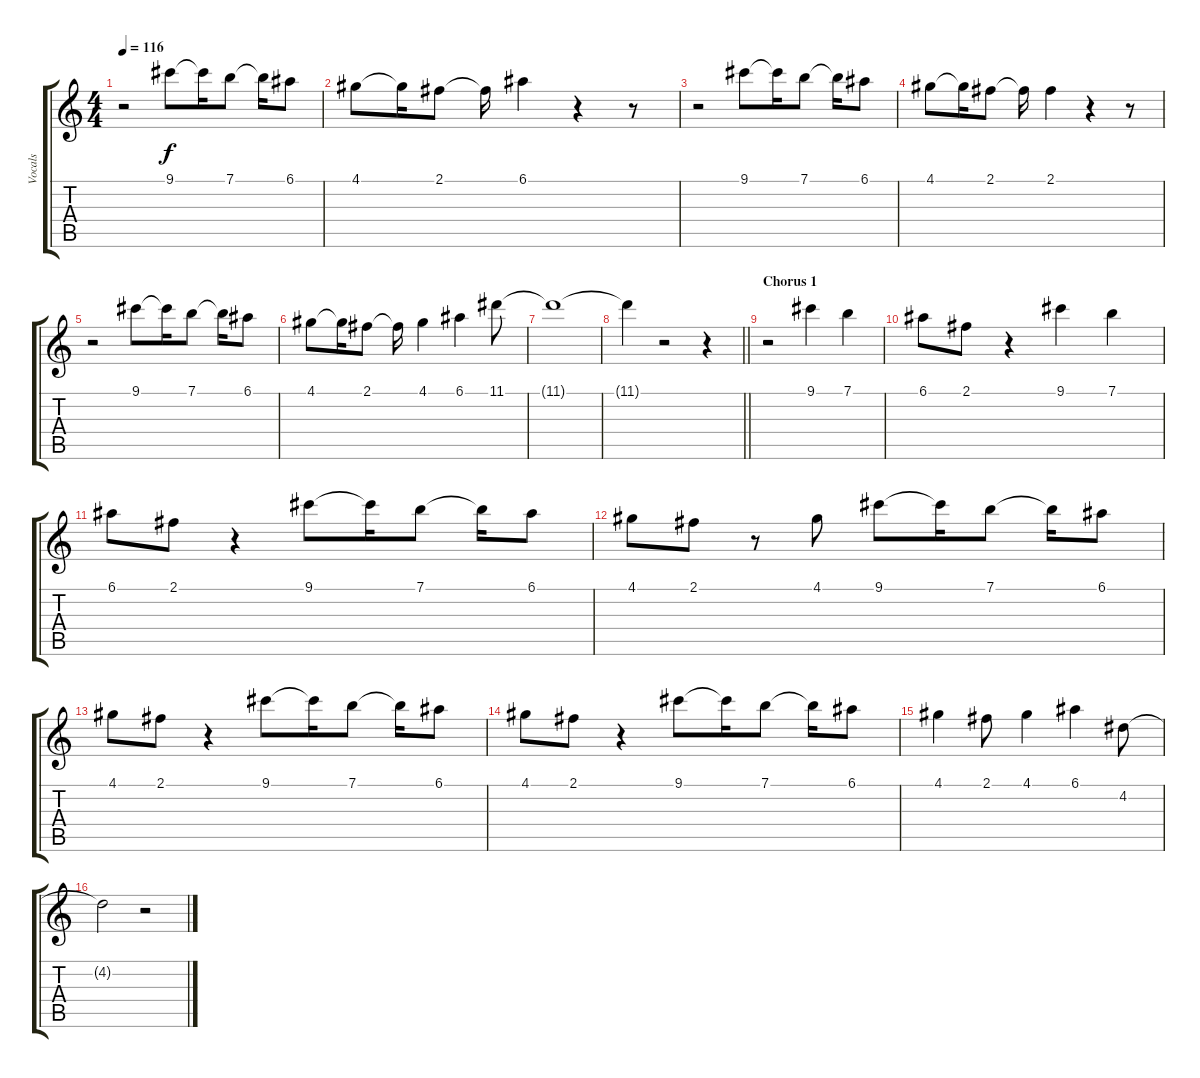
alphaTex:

\track ("Vocals" "Vocals") {instrument overdrivenguitar}
\staff {score tabs}
\tuning (E4 B3 G3 D3 A2 E2) {hide}
\ts (4 4)
\tempo 116
\clef g2
\ks c
r.2{dy f} 9.1.8 9.1{t}.16 7.1.8 7.1{t}.16 6.1.8 |
4.1.8 4.1{t}.16 2.1.8 2.1{t}.16 6.1.4 r.4 r.8 |
r.2 9.1.8 9.1{t}.16 7.1.8 7.1{t}.16 6.1.8 |
4.1.8 4.1{t}.16 2.1.8 2.1{t}.16 2.1.4 r.4 r.8 |
r.2 9.1.8 9.1{t}.16 7.1.8 7.1{t}.16 6.1.8 |
4.1.8 4.1{t}.16 2.1.8 2.1{t}.16 4.1.4 6.1.4 11.1.8 |
11.1{t}.1 |
\barLineRight lightlight
11.1{t}.4 r.2 r.4 |
\section ("" "Chorus 1")
r.2 9.1.4 7.1.4 |
6.1.8 2.1.8 r.4 9.1.4 7.1.4 |
6.1.8 2.1.8 r.4 9.1.8 9.1{t}.16 7.1.8 7.1{t}.16 6.1.8 |
4.1.8 2.1.8 r.8 4.1.8 9.1.8 9.1{t}.16 7.1.8 7.1{t}.16 6.1.8 |
4.1.8 2.1.8 r.4 9.1.8 9.1{t}.16 7.1.8 7.1{t}.16 6.1.8 |
4.1.8 2.1.8 r.4 9.1.8 9.1{t}.16 7.1.8 7.1{t}.16 6.1.8 |
4.1.4 2.1.8 4.1.4 6.1.4 4.2.8 |
4.2{t}.2 r.2
